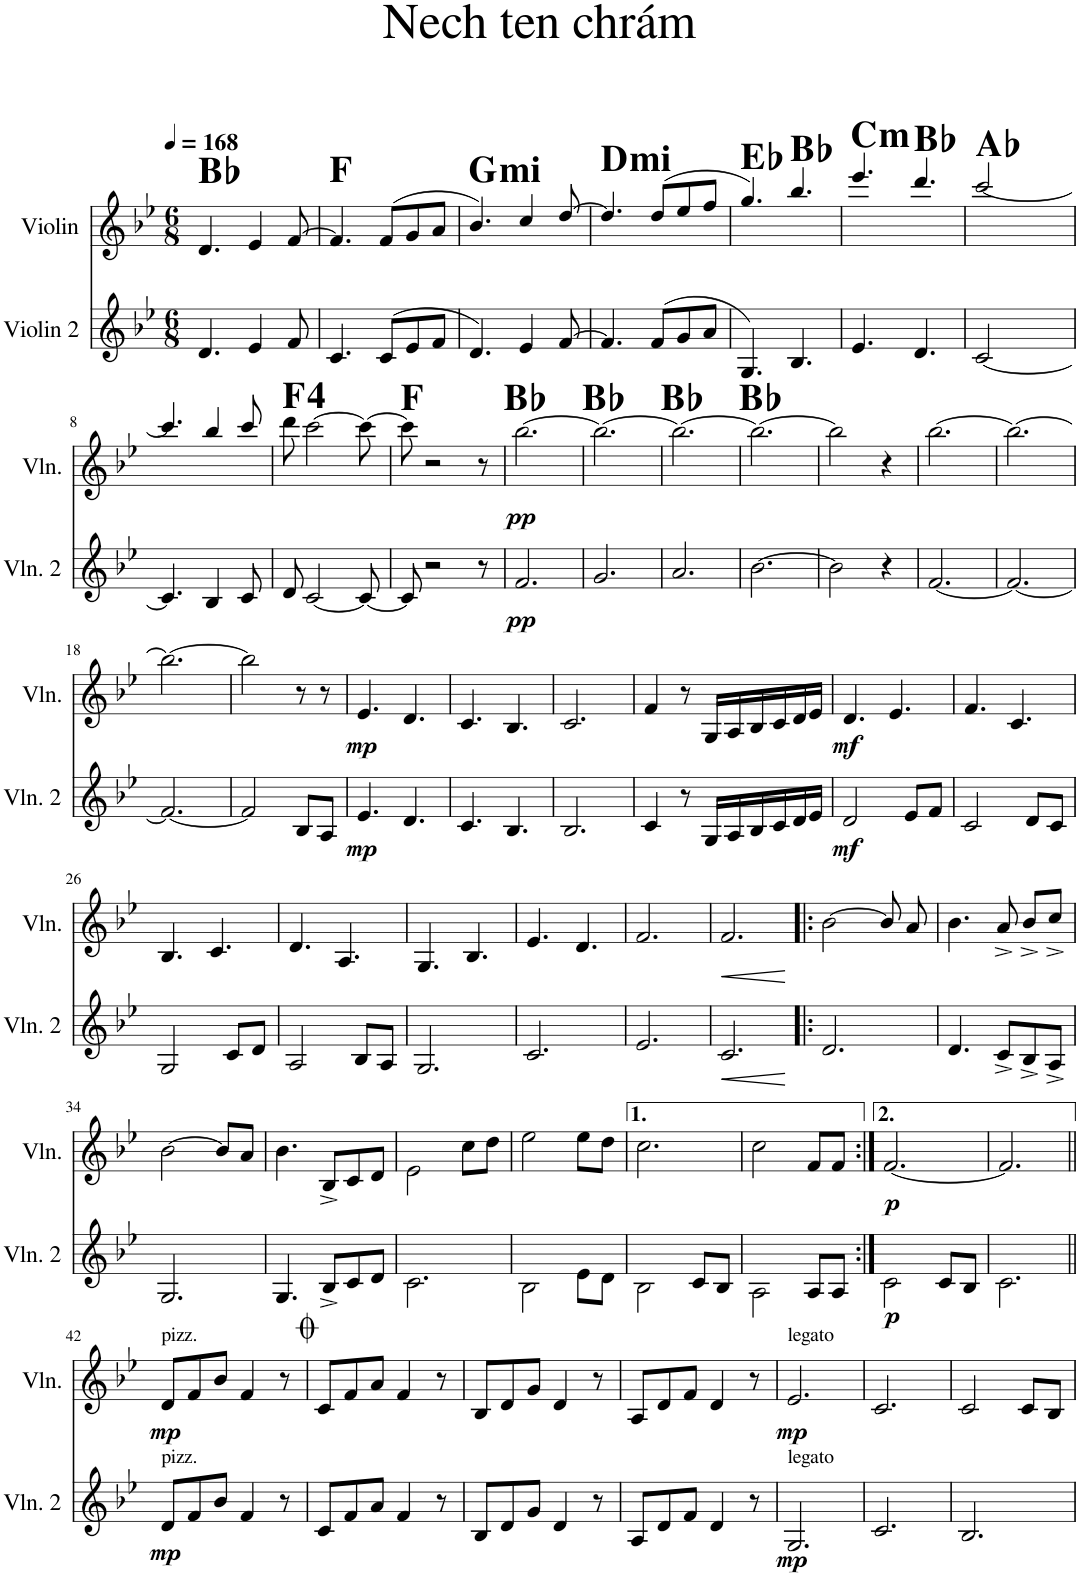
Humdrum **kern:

**kern	**text	**kern	**text	**harte	**kern	**dynam	**kern	**dynam	**harte
*part4	*part4	*part3	*part3	*part3	*part2	*part2	*part1	*part1	*part1
*staff4	*staff4	*staff3	*staff3	*	*staff2	*staff2	*staff1	*staff1	*
*I"Voice	*	*I"Voice	*	*	*I"Violin 2	*	*I"Violin	*	*
*I'V	*	*I'V	*	*	*I'Vln. 2	*	*I'Vln.	*	*
*stria5	*	*stria5	*	*	*	*	*	*	*
*clefG2	*	*clefG2	*	*	*clefG2	*	*clefG2	*	*
*k[b-e-]	*	*k[b-e-]	*	*	*k[b-e-]	*	*k[b-e-]	*	*
*M6/8	*	*M6/8	*	*	*M6/8	*	*M6/8	*	*
*MM168	*	*MM168	*	*	*MM168	*	*MM168	*	*
=1	=1	=1	=1	=1	=1	=1	=1	=1	=1
2.r	.	2.r	.	.	4.d/	.	4.d/	.	Bb:maj
.	.	.	.	.	4e-/	.	4e-/	.	.
.	.	.	.	.	8f/	.	[>8f/	.	.
=2	=2	=2	=2	=2	=2	=2	=2	=2	=2
4r	.	4r	.	.	4.c/	.	4.f/]	.	F:maj
2r	.	2r	.	.	.	.	.	.	.
.	.	.	.	.	(>8c/L	.	(>8f/L	.	.
.	.	.	.	.	8e-/	.	8g/	.	.
.	.	.	.	.	8f/J	.	8a/J	.	.
=3	=3	=3	=3	=3	=3	=3	=3	=3	=3
!	!	!	!	!	!	!	!	!	!LO:H:kt=mi
2.r	.	2.r	.	.	4.d/)	.	4.b-/)	.	G:min
.	.	.	.	.	4e-/	.	4cc/	.	.
.	.	.	.	.	[>8f/	.	[>8dd/	.	.
=4	=4	=4	=4	=4	=4	=4	=4	=4	=4
!	!	!	!	!	!	!	!	!	!LO:H:kt=mi
2.r	.	2.r	.	.	4.f/]	.	4.dd/]	.	D:min
.	.	.	.	.	(>8f/L	.	(>8dd/L	.	.
.	.	.	.	.	8g/	.	8ee-/	.	.
.	.	.	.	.	8a/J	.	8ff/J	.	.
=5	=5	=5	=5	=5	=5	=5	=5	=5	=5
2.r	.	2.r	.	.	4.G/)	.	4.gg/)	.	Eb:maj
.	.	.	.	.	4.B-/	.	4.bb-/	.	Bb:maj
=6	=6	=6	=6	=6	=6	=6	=6	=6	=6
!	!	!	!	!	!	!	!	!	!LO:H:kt=m
2.r	.	2.r	.	.	4.e-/	.	4.eee-/	.	C:min
.	.	.	.	.	4.d/	.	4.ddd/	.	Bb:maj
=7	=7	=7	=7	=7	=7	=7	=7	=7	=7
2.r	.	2.r	.	.	[2c/	.	[2ccc/	.	Ab:maj
.	.	.	.	.	4ryy	.	4ryy	.	.
!!LO:LB:g=z
=8	=8	=8	=8	=8	=8	=8	=8	=8	=8
2.r	.	2.r	.	.	4.c/]	.	4.ccc/]	.	.
.	.	.	.	.	4B-/	.	4bb-/	.	.
.	.	.	.	.	8c/	.	8ccc/	.	.
=9	=9	=9	=9	=9	=9	=9	=9	=9	=9
2.r	.	2.r	.	.	8d/	.	8ddd\	.	F:maj(4)
.	.	.	.	.	[2c/	.	[2ccc\	.	.
.	.	.	.	.	8c/_	.	8ccc\_	.	.
=10	=10	=10	=10	=10	=10	=10	=10	=10	=10
2.r	.	2.r	.	.	8c/]	.	8ccc\]	.	F:maj
.	.	.	.	.	2r	.	2r	.	.
.	.	.	.	.	8r	.	8r	.	.
=11	=11	=11	=11	=11	=11	=11	=11	=11	=11
!	!	!	!	!	!	!LO:DY:b	!	!LO:DY:b	!
2.r	.	2.r	.	.	2.f/	pp	[2.bb-\	pp	Bb:maj
=12	=12	=12	=12	=12	=12	=12	=12	=12	=12
2.r	.	2.r	.	.	2.g/	.	2.bb-\_	.	Bb:maj
=13	=13	=13	=13	=13	=13	=13	=13	=13	=13
2.r	.	2.r	.	.	2.a/	.	2.bb-\_	.	Bb:maj
=14	=14	=14	=14	=14	=14	=14	=14	=14	=14
2.r	.	2.r	.	.	[2.b-\	.	2.bb-\_	.	Bb:maj
=15	=15	=15	=15	=15	=15	=15	=15	=15	=15
4r	.	4r	.	.	2b-\]	.	2bb-\]	.	.
4r	.	4r	.	.	.	.	.	.	.
8d/L	Nech	8d/L	Nech	.	4r	.	4r	.	.
8c/J	ten	8c/J	ten	.	.	.	.	.	.
=16	=16	=16	=16	=16	=16	=16	=16	=16	=16
2d	chrám	2d	chrám	Bb:maj	[2.f/	.	[2.bb-\	.	.
8e-/L	za-	8e-/L	za-	.	.	.	.	.	.
8f/J	-pla-	8f/J	-pla-	.	.	.	.	.	.
=17	=17	=17	=17	=17	=17	=17	=17	=17	=17
2f	-ví	2f	-ví	.	2.f/_	.	2.bb-\_	.	.
8d/L	svet-	8d/L	svet-	.	.	.	.	.	.
8c/J	-lo	8c/J	-lo	.	.	.	.	.	.
!!LO:LB:g=z
=18	=18	=18	=18	=18	=18	=18	=18	=18	=18
!	!	!	!	!LO:H:kt=mi	!	!	!	!	!
2B-	sviec	2B-	sviec	G:min	2.f/_	.	2.bb-\_	.	.
8c/L	ja-	8c/L	ja-	.	.	.	.	.	.
8d/J	-ga-	8d/J	-ga-	.	.	.	.	.	.
=19	=19	=19	=19	=19	=19	=19	=19	=19	=19
2d	-vé	2d	-vé	.	2f/]	.	2bb-\]	.	.
8B-/L	nech	8B-/L	nech	.	8B-/L	.	8r	.	.
(>8A/J	nám	(>8A/J	nám	.	8A/J	.	8r	.	.
=20	=20	=20	=20	=20	=20	=20	=20	=20	=20
!	!	!	!	!	!	!LO:DY:b	!	!LO:DY:b	!
2G)	z úst	2G)	z úst	Eb:maj	4.e-/	mp	4.e-/	mp	.
.	.	.	.	.	4.d/	.	4.d/	.	.
8r	.	8r	.	.	.	.	.	.	.
8e-	zne-	8e-	zne-	.	.	.	.	.	.
=21	=21	=21	=21	=21	=21	=21	=21	=21	=21
!	!	!	!	!LO:H:kt=mi	!	!	!	!	!
2e-	-jú	2e-	-jú	C:min	4.c/	.	4.c/	.	.
.	.	.	.	.	4.B-/	.	4.B-/	.	.
8e-/L	zvo-	8e-/L	zvo-	.	.	.	.	.	.
8d/J	-la-	8d/J	-la-	.	.	.	.	.	.
=22	=22	=22	=22	=22	=22	=22	=22	=22	=22
2c	-nia	2c	-nia	F:maj(4)	2.B-/	.	2.c/	.	.
8c/L	ja-	8c/L	ja-	.	.	.	.	.	.
8B-/J	-sa-	8B-/J	-sa-	.	.	.	.	.	.
=23	=23	=23	=23	=23	=23	=23	=23	=23	=23
2c	-vé	2c	-vé	F:maj	4c/	.	4f/	.	.
.	.	.	.	.	8r	.	8r	.	.
.	.	.	.	.	16G/LL	.	16G/LL	.	.
.	.	.	.	.	16A/	.	16A/	.	.
8d/L	Nech	8d/L	Nech	.	16B-/	.	16B-/	.	.
.	.	.	.	.	16c/	.	16c/	.	.
8c/J	ten	8c/J	ten	.	16d/	.	16d/	.	.
.	.	.	.	.	16e-/JJ	.	16e-/JJ	.	.
=24	=24	=24	=24	=24	=24	=24	=24	=24	=24
!	!	!	!	!	!	!LO:DY:b	!	!LO:DY:b	!
2d	chrám	2d	chrám	Bb:maj	2d/	mf	4.d/	mf	.
.	.	.	.	.	.	.	4.e-/	.	.
8e-/L	na-	8e-/L	na-	.	8e-/L	.	.	.	.
8f/J	-pl-	8f/J	-pl-	.	8f/J	.	.	.	.
=25	=25	=25	=25	=25	=25	=25	=25	=25	=25
2f	-ní	2f	-ní	.	2c/	.	4.f/	.	.
.	.	.	.	.	.	.	4.c/	.	.
8d/L	zás-	8d/L	zás-	.	8d/L	.	.	.	.
8c/J	-tup	8c/J	-tup	.	8c/J	.	.	.	.
!!LO:LB:g=z
=26	=26	=26	=26	=26	=26	=26	=26	=26	=26
!	!	!	!	!LO:H:kt=mi	!	!	!	!	!
2B-	sŕd	2B-	sŕd	G:min	2G/	.	4.B-/	.	.
.	.	.	.	.	.	.	4.c/	.	.
8c/L	ve-	8c/L	ve-	.	8c/L	.	.	.	.
8d/J	-se-	8d/J	-se-	.	8d/J	.	.	.	.
=27	=27	=27	=27	=27	=27	=27	=27	=27	=27
2d	-lých	2d	-lých	.	2A/	.	4.d/	.	.
.	.	.	.	.	.	.	4.A/	.	.
8B-/L	mu-	8B-/L	mu-	.	8B-/L	.	.	.	.
8A/J	-žov	8A/J	-žov	.	8A/J	.	.	.	.
=28	=28	=28	=28	=28	=28	=28	=28	=28	=28
2G	žien	2G	žien	Eb:maj	2.G/	.	4.G/	.	.
.	.	.	.	.	.	.	4.B-/	.	.
8r	.	8r	.	.	.	.	.	.	.
8e-	de-	8e-	de-	.	.	.	.	.	.
=29	=29	=29	=29	=29	=29	=29	=29	=29	=29
!	!	!	!	!LO:H:kt=mi	!	!	!	!	!
2e-	-tí	2e-	-tí	C:min	2.c/	.	4.e-/	.	.
.	.	.	.	.	.	.	4.d/	.	.
8e-/L	nech	8e-/L	nech	.	.	.	.	.	.
8d/J	ja-	8d/J	ja-	.	.	.	.	.	.
=30	=30	=30	=30	=30	=30	=30	=30	=30	=30
2c	-sá	2c	-sá	F:maj(4)	2.e-/	.	2.f/	.	.
8d/L	svet	8d/L	svet	.	.	.	.	.	.
8f/J	ce-	8f/J	ce-	.	.	.	.	.	.
=31	=31	=31	=31	=31	=31	=31	=31	=31	=31
*	*	*^	*	*	*	*	*	*	*
!	!	!	!	!	!	!	!LO:HP:b	!	!LO:HP:b	!
2f	-lý	2f	2f	-lý	F:maj	2.c/	<	2.f/	<	.
8f/L	Le-	8f/L	8f/L	Le-	.	.	.	.	.	.
8f/J	-bo	8f/J	8e-/J	-bo	.	.	.	.	.	.
*	*	*v	*v	*	*	*	*	*	*	*
.	.	.	.	.	.	[	.	[	.
=32!|:	=32!|:	=32!|:	=32!|:	=32!|:	=32!|:	=32!|:	=32!|:	=32!|:	=32!|:
*	*	*^	*	*	*	*	*	*	*
[2B- [>2f	Pán	[>2b-	[2d	Pán	Bb:maj	2.d/	.	[>2b-\	.	.
8B-]/ 8f]/L	.	8b-/L]	8d/L]	.	.	.	.	8b-/]	.	.
8B-/ 8f/J	je	8a/J	8d/J	je	.	.	.	8a/	.	.
=33	=33	=33	=33	=33	=33	=33	=33	=33	=33	=33
8B- 8f	ži-	8b-\L	8d	ži-	.	4.d/	.	4.b-\	.	.
4.B- 4.f	-vý	8b-\J	4.d	-vý	.	.	.	.	.	.
.	.	8r	.	.	.	.	.	.	.	.
.	.	8c/L	.	.	.	8c^/L	.	8a^/	.	.
8B-/ 8f/L	Le-	8b-/	8d/L	Le-	.	8B-^/	.	8b-^/L	.	.
8B-/ 8f/J	-bo	8a/J	8d/J	-bo	.	8A^/J	.	8cc^/J	.	.
!!LO:LB:g=z
=34	=34	=34	=34	=34	=34	=34	=34	=34	=34	=34
!	!	!	!	!	!LO:H:kt=mi	!	!	!	!	!
2G 2g	Pán	[>2b-	[2d	Pán	G:min	2.G/	.	[>2b-\	.	.
8G/ 8g/L	.	8b-/L]	8d/L]	.	.	.	.	8b-/L]	.	.
8d/ 8g/J	je	8a/J	8c/J	je	.	.	.	8a/J	.	.
=35	=35	=35	=35	=35	=35	=35	=35	=35	=35	=35
*^	*	*	*	*	*	*	*	*	*	*
8g	8g	ži-	8b-	8d	ži-	.	4.G/	.	4.b-\	.	.
4.g	4.g	-vý	4.b-	4.d	-vý	.	.	.	.	.	.
.	.	.	.	.	.	.	8B-^/L	.	8B-^/L	.	.
8b-\L	8g/L	ži-	8cc\L	8g/L	ži-	.	8c/	.	8c/	.	.
8b-\J	8g/J	-je	8dd\J	8g/J	-je	.	8d/J	.	8d/J	.	.
=36	=36	=36	=36	=36	=36	=36	=36	=36	=36	=36	=36
!	!	!	!	!	!	!LO:H:kt=mi	!	!	!	!	!
(>2.cc	2.c	v nás	[>2.ee-	[2.g	v nás	C:min	2.c\	.	2e-\	.	.
.	.	.	.	.	.	.	.	.	8cc\L	.	.
.	.	.	.	.	.	.	.	.	8dd\J	.	.
=37	=37	=37	=37	=37	=37	=37	=37	=37	=37	=37	=37
2b-)	2c	.	2ee-]	2g]	.	.	2B-\	.	2ee-\	.	.
8b-\L	8c/L	ži-	8ee-\L	8g/L	ži-	.	8e-\L	.	8ee-\L	.	.
8b-\J	8c/J	-je	8dd\J	8g/J	-je	.	8d\J	.	8dd\J	.	.
=38	=38	=38	=38	=38	=38	=38	=38	=38	=38	=38	=38
(>2.b-	[2.f	v nás	[>2.cc	2.g	v nás	F:maj	2B-\	.	2.cc\	.	.
.	.	.	.	.	.	.	8c/L	.	.	.	.
.	.	.	.	.	.	.	8B-/J	.	.	.	.
=39	=39	=39	=39	=39	=39	=39	=39	=39	=39	=39	=39
2a)	2f]	.	2cc]	2f	.	.	2A\	.	2cc\	.	.
8f/L	8f/L	Le-	8f/L	8f/L	Le-	.	8A/L	.	8f/L	.	.
8f/J	8f/J	-bo	8f/J	8e-/J	-bo	.	8A/J	.	8f/J	.	.
=40:|!	=40:|!	=40:|!	=40:|!	=40:|!	=40:|!	=40:|!	=40:|!	=40:|!	=40:|!	=40:|!	=40:|!
!	!	!	!	!	!	!	!	!LO:DY:b	!	!LO:DY:b	!
*v	*v	*	*	*	*	*	*	*	*	*	*
(>2.b-	v nás	[>2.cc	2.g	v nás	F:maj	2c\	p	[2.f/	p	.
.	.	.	.	.	.	8c/L	.	.	.	.
.	.	.	.	.	.	8B-/J	.	.	.	.
=41	=41	=41	=41	=41	=41	=41	=41	=41	=41	=41
2a)	.	2cc]	2f	.	.	2.c\	.	2.f/]	.	.
8d/L	Nech	8d/L	8d/L	Nech	.	.	.	.	.	.
8c/J	ten	8c/J	8c/J	ten	.	.	.	.	.	.
!!LO:LB:g=z
=42||	=42||	=42||	=42||	=42||	=42||	=42||	=42||	=42||	=42||	=42||
*^	*	*	*	*	*	*	*	*	*	*
!	!	!	!	!	!	!	!	!	!LO:TX:a:t=pizz.	!	!
!	!	!	!	!	!	!	!LO:TX:a:t=pizz.	!	!	!	!
!	!	!	!	!	!	!	!	!LO:DY:b	!	!LO:DY:b	!
*	*	*	*v	*v	*	*	*	*	*	*	*
(>2.b-	2.f	v nás	2.r	.	.	8d/L	mp	8d/L	mp	.
.	.	.	.	.	.	8f/	.	8f/	.	.
.	.	.	.	.	.	8b-/J	.	8b-/J	.	.
.	.	.	.	.	.	4f/	.	4f/	.	.
.	.	.	.	.	.	8r	.	8r	.	.
=43	=43	=43	=43	=43	=43	=43	=43	=43	=43	=43
2a)	2f	.	2.r	.	.	8c/L	.	8c/L	.	.
.	.	.	.	.	.	8f/	.	8f/	.	.
.	.	.	.	.	.	8a/J	.	8a/J	.	.
.	.	.	.	.	.	4f/	.	4f/	.	.
8f/ 8cc/L	8f/L	ži-	.	.	.	.	.	.	.	.
8f/ 8cc/J	8f/J	-je	.	.	.	8r	.	8r	.	.
=44	=44	=44	=44	=44	=44	=44	=44	=44	=44	=44
2.f	[2.B-	v nás	2.r	.	.	8B-/L	.	8B-/L	.	.
.	.	.	.	.	.	8d/	.	8d/	.	.
.	.	.	.	.	.	8g/J	.	8g/J	.	.
.	.	.	.	.	.	4d/	.	4d/	.	.
.	.	.	.	.	.	8r	.	8r	.	.
=45	=45	=45	=45	=45	=45	=45	=45	=45	=45	=45
2.a-X	2.B-_	.	2.r	.	.	8A/L	.	8A/L	.	.
.	.	.	.	.	.	8d/	.	8d/	.	.
.	.	.	.	.	.	8f/J	.	8f/J	.	.
.	.	.	.	.	.	4d/	.	4d/	.	.
.	.	.	.	.	.	8r	.	8r	.	.
=46	=46	=46	=46	=46	=46	=46	=46	=46	=46	=46
!	!	!	!	!	!	!	!	!LO:TX:a:t=legato	!	!
!	!	!	!	!	!	!LO:TX:a:t=legato	!	!	!	!
!	!	!	!	!	!	!	!LO:DY:b	!	!LO:DY:b	!
2.b-	2.B-_	.	2.r	.	.	2.G/	mp	2.e-/	mp	.
=47	=47	=47	=47	=47	=47	=47	=47	=47	=47	=47
2.cc	2.B-_	.	2.r	.	.	2.c/	.	2.c/	.	.
=48	=48	=48	=48	=48	=48	=48	=48	=48	=48	=48
2.dd	2.B-_	.	2.r	.	.	2.B-/	.	2c/	.	.
.	.	.	.	.	.	.	.	8c/L	.	.
.	.	.	.	.	.	.	.	8B-/J	.	.
*v	*v	*	*	*	*	*	*	*	*	*
=	=	=	=	=	=	=	=	=	=
*-	*-	*-	*-	*-	*-	*-	*-	*-	*-
